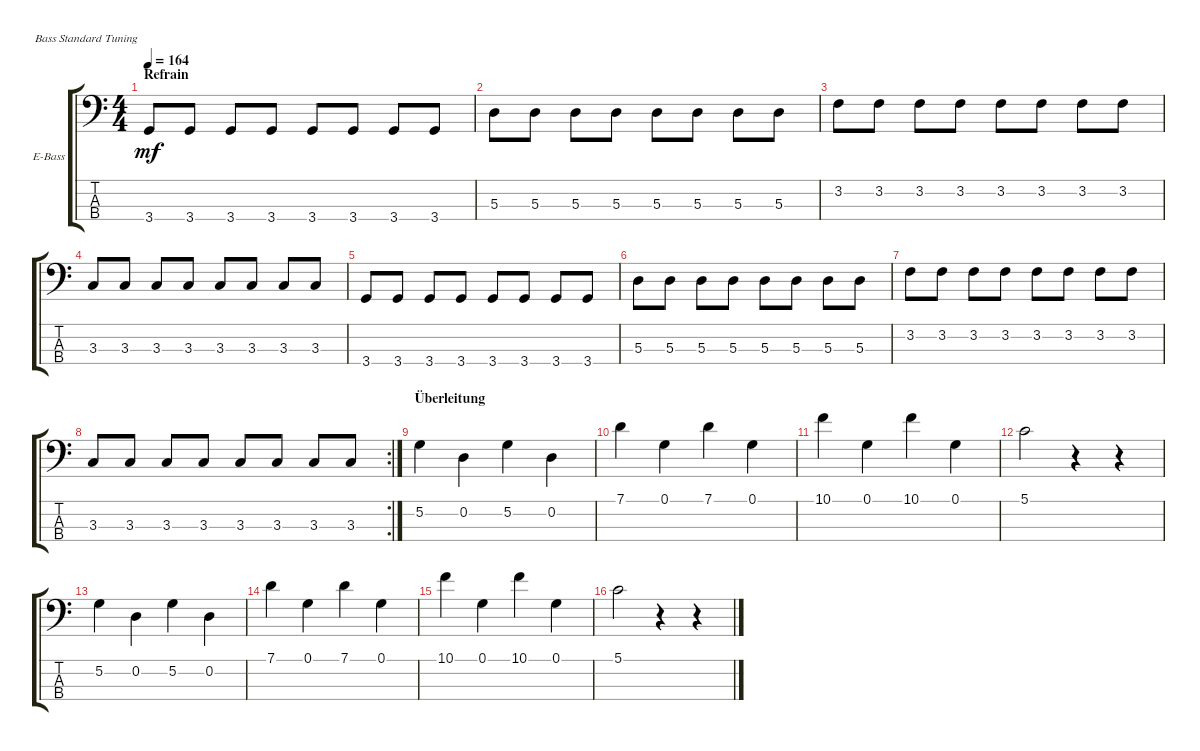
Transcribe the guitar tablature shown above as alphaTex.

\defaultSystemsLayout 4
\bracketExtendMode groupsimilarinstruments
\firstSystemTrackNameOrientation horizontal
\otherSystemsTrackNameOrientation horizontal
\track ("Electric Bass" "E-Bass") {instrument electricbassfinger}
\staff {score tabs}
\tuning (G2 D2 A1 E1)
\ts (4 4)
\section ("" "Refrain")
\tempo 164
\clef f4
\ks c
3.4.8{dy mf} 3.4.8 3.4.8 3.4.8 3.4.8 3.4.8 3.4.8 3.4.8 |
5.3.8 5.3.8 5.3.8 5.3.8 5.3.8 5.3.8 5.3.8 5.3.8 |
3.2.8 3.2.8 3.2.8 3.2.8 3.2.8 3.2.8 3.2.8 3.2.8 |
3.3.8 3.3.8 3.3.8 3.3.8 3.3.8 3.3.8 3.3.8 3.3.8 |
3.4.8 3.4.8 3.4.8 3.4.8 3.4.8 3.4.8 3.4.8 3.4.8 |
5.3.8 5.3.8 5.3.8 5.3.8 5.3.8 5.3.8 5.3.8 5.3.8 |
3.2.8 3.2.8 3.2.8 3.2.8 3.2.8 3.2.8 3.2.8 3.2.8 |
\rc 2
3.3.8 3.3.8 3.3.8 3.3.8 3.3.8 3.3.8 3.3.8 3.3.8 |
\section ("" "Überleitung")
5.2.4 0.2.4 5.2.4 0.2.4 |
7.1.4 0.1.4 7.1.4 0.1.4 |
10.1.4 0.1.4 10.1.4 0.1.4 |
5.1.2 r.4 r.4 |
5.2.4 0.2.4 5.2.4 0.2.4 |
7.1.4 0.1.4 7.1.4 0.1.4 |
10.1.4 0.1.4 10.1.4 0.1.4 |
5.1.2 r.4 r.4
